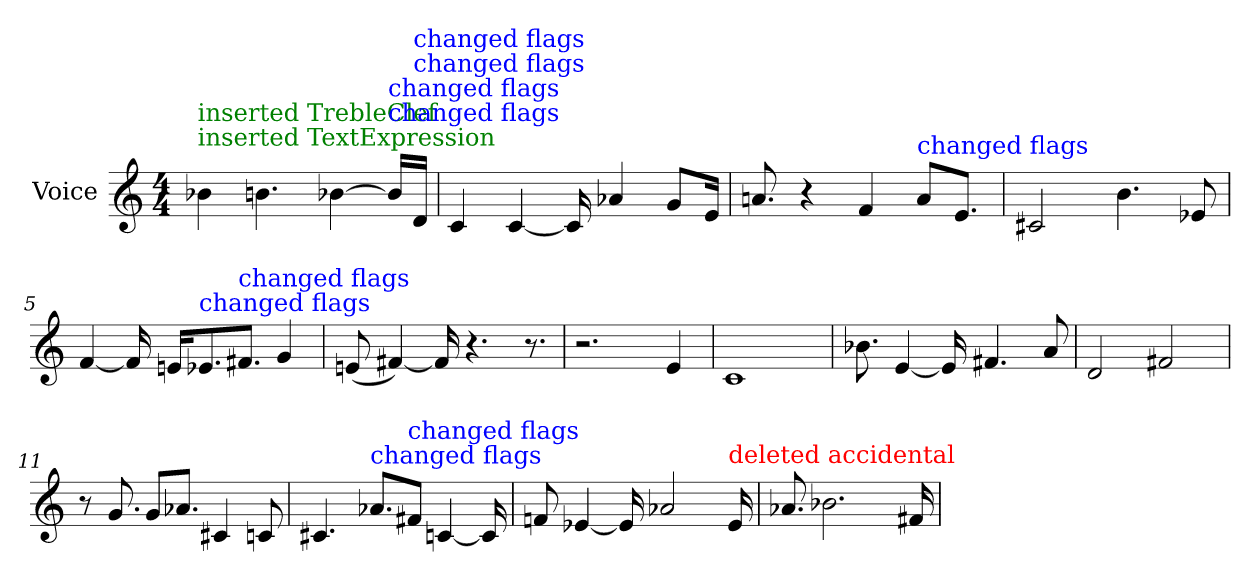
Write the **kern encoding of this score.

**kern
*part1
*staff1
*I"Voice
*I'Voice
*clefG2
*M4/4
=1
!LO:TX:color=#008000:t=inserted TextExpression
!LO:TX:color=#008000:t=inserted TrebleClef
4b-X\
4.bn\
[>4b-X\
!LO:TX:color=#0000FF:t=changed flags
!LO:TX:color=#0000FF:t=changed flags
16b-i/LL]
!LO:TX:color=#0000FF:t=changed flags
!LO:TX:color=#0000FF:t=changed flags
16di/JJ
=2
4c/
[<4c/
16c/]
4a-X/
8g/L
16e/Jk
=3
8.an/
4r
4f/
!LO:TX:color=#0000FF:t=changed flags
8ai/L
8.e/J
=4
2c#X/
4.b\
8e-X/
=5
[<4f/
16f/]
16en/KL
!LO:TX:color=#0000FF:t=changed flags
8.e-Xi/
!LO:TX:color=#0000FF:t=changed flags
8.f#Xi/J
4g/
=6
(>8en/
[<4f#X/)
16f#/]
4.r
8.r
!!LO:LB:g=z
=7
2.rcc
4e/
=8
1c
=9
8.b-X\
[<4e/
16e/]
4.f#X/
8a/
=10
2d/
2f#X/
=11
8r
8.g/
8g/L
8.a-X/J
4c#X/
8cn/
=12
4.c#X/
!LO:TX:color=#0000FF:t=changed flags
8.a-Xi/L
!LO:TX:color=#0000FF:t=changed flags
8f#Xi/J
[<4cn/
16c/]
=13
8fn/
[<4e-X/
16e-/]
2a-X/
!LO:TX:color=#FF0000:t=deleted accidental
16e-j/
!!LO:LB:g=z
=14
8.a-X/
2.b-X\
16f#X/
=
*-
